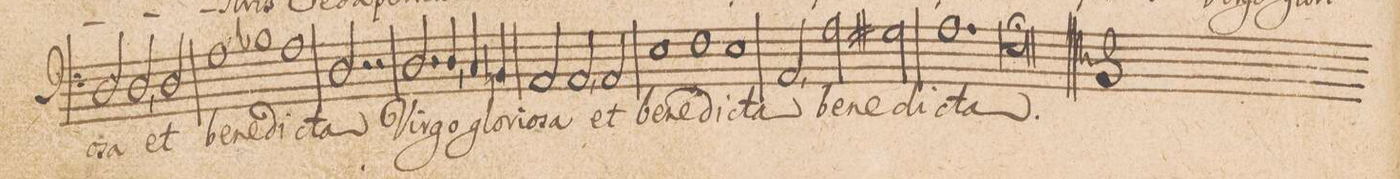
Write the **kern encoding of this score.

**kern	**fba	**text
*I"[Baſso]	*	*
*clefF4	*	*
*k[]	*	*
*M3/2	*	*
2D/	.	-o-
2D,/	.	-sa
2D/	.	et
=42-	=42-	=42-
1A\	.	be-
1B-X\	.	-ne-
=43-	=43-	=43-
1A\	.	-di-
=44-	=44-	=44-
2D/	.	-cta
2r	.	.
2r	.	.
=45-	=45-	=45-
2.D/	.	Vir-
4D,/	.	-go
4C/	.	glo-
4BBn/	.	-ri-
=46-	=46-	=46-
2AA/	.	-o-
2AA,/	.	-sa
2AA/	.	et
=47-	=47-	=47-
1E\	.	be-
1F\	.	-ne-
=48-	=48-	=48-
1E\	.	-di-
=49-	=49-	=49-
2AA,/	.	-cta
2A\	.	be-
2G#X\	.	-ne-
=50-	=50-	=50-
1.A\	.	-di-
=51-	=51-	=51-
1.E\;	.	-cta.
==	==	==
*-	*-	*-
